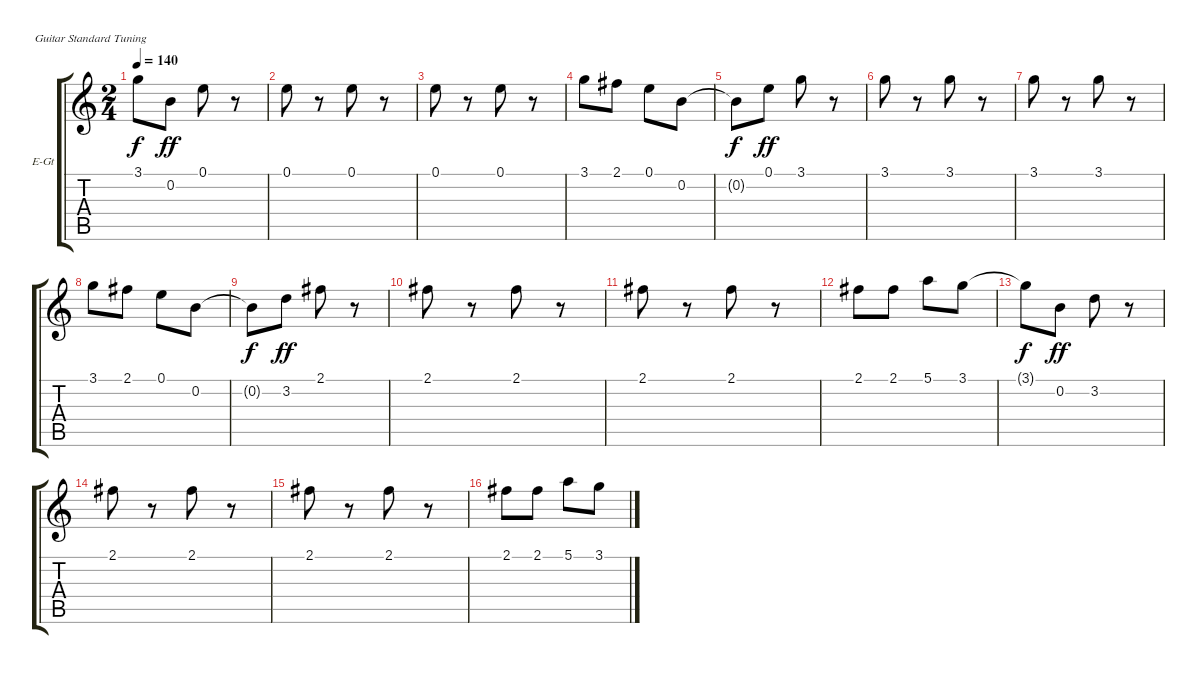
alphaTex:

\bracketExtendMode groupsimilarinstruments
\firstSystemTrackNameOrientation horizontal
\otherSystemsTrackNameOrientation horizontal
\track ("Гитара 2" "E-Gt") {instrument distortionguitar}
\staff {score tabs}
\tuning (E4 B3 G3 D3 A2 E2)
\ts (2 4)
\tempo 140
\clef g2
\ks c
3.1{t}.8{dy f} 0.2.8{dy ff} 0.1.8 r.8 |
0.1.8 r.8 0.1.8 r.8 |
0.1.8 r.8 0.1.8 r.8 |
3.1.8 2.1.8 0.1.8 0.2.8 |
0.2{t}.8{dy f} 0.1.8{dy ff} 3.1.8 r.8 |
3.1.8 r.8 3.1.8 r.8 |
3.1.8 r.8 3.1.8 r.8 |
3.1.8 2.1.8 0.1.8 0.2.8 |
0.2{t}.8{dy f} 3.2.8{dy ff} 2.1.8 r.8 |
2.1.8 r.8 2.1.8 r.8 |
2.1.8 r.8 2.1.8 r.8 |
2.1.8 2.1.8 5.1.8 3.1.8 |
3.1{t}.8{dy f} 0.2.8{dy ff} 3.2.8 r.8 |
2.1.8 r.8 2.1.8 r.8 |
2.1.8 r.8 2.1.8 r.8 |
2.1.8 2.1.8 5.1.8 3.1.8
